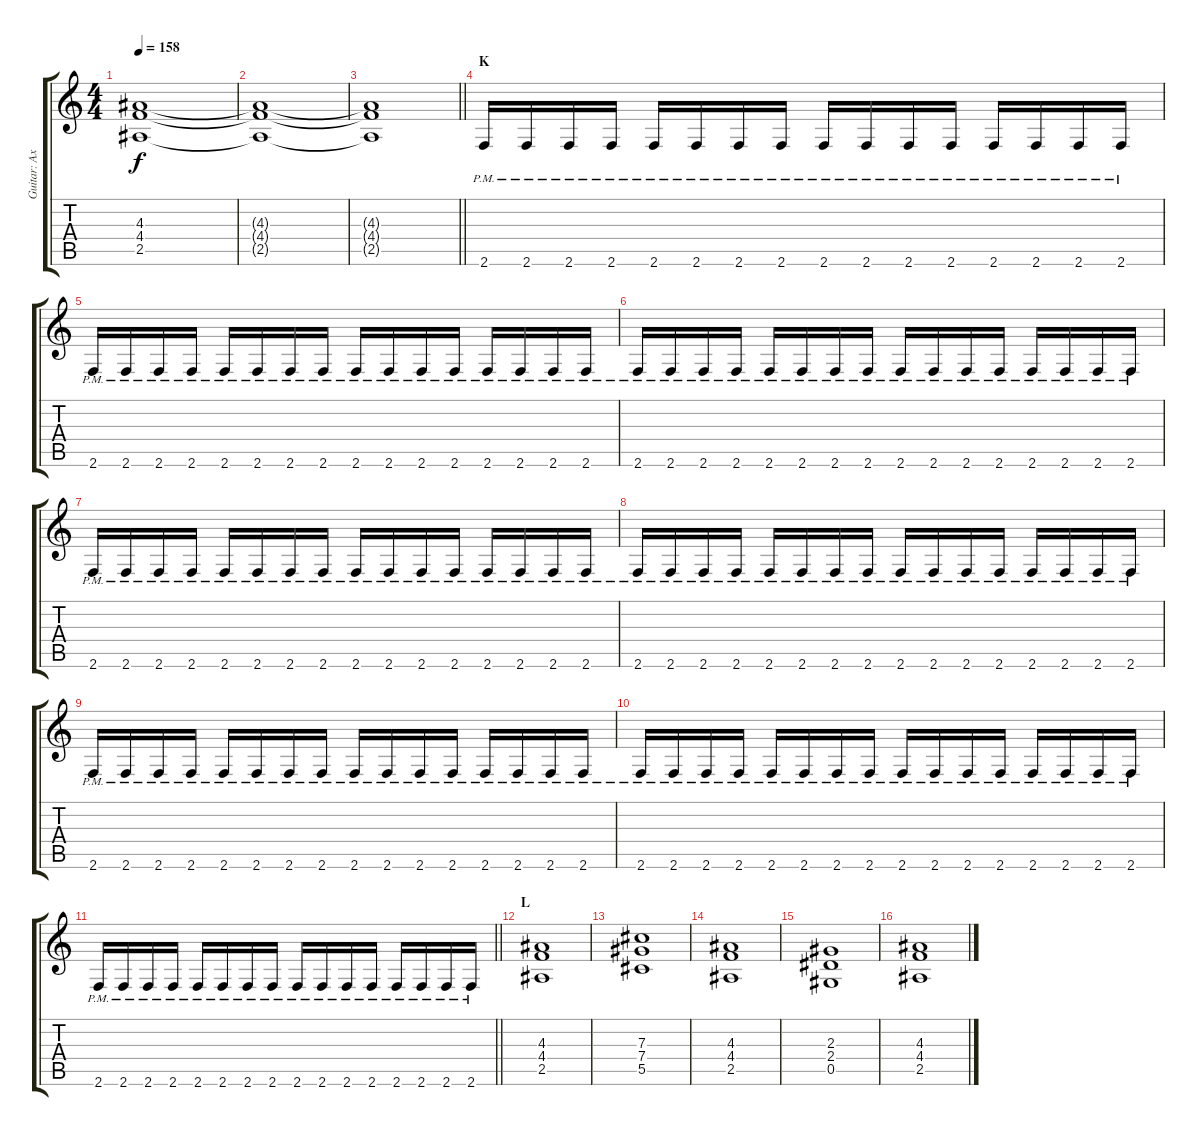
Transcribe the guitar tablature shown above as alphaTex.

\track ("Guitar: Axel" "Guitar: Ax") {instrument distortionguitar}
\staff {score tabs}
\tuning (Eb4 Bb3 Gb3 Db3 Ab2 Eb2) {hide}
\ts (4 4)
\tempo 158
\clef g2
\ks c
(4.3{t} 4.4{t} 2.5{t}).1{dy f} |
(4.3{t} 4.4{t} 2.5{t}).1 |
\barLineRight lightlight
(4.3{t} 4.4{t} 2.5{t}).1 |
\section ("" "K")
2.6{pm}.16 2.6{pm}.16 2.6{pm}.16 2.6{pm}.16 2.6{pm}.16 2.6{pm}.16 2.6{pm}.16 2.6{pm}.16 2.6{pm}.16 2.6{pm}.16 2.6{pm}.16 2.6{pm}.16 2.6{pm}.16 2.6{pm}.16 2.6{pm}.16 2.6{pm}.16 |
2.6{pm}.16 2.6{pm}.16 2.6{pm}.16 2.6{pm}.16 2.6{pm}.16 2.6{pm}.16 2.6{pm}.16 2.6{pm}.16 2.6{pm}.16 2.6{pm}.16 2.6{pm}.16 2.6{pm}.16 2.6{pm}.16 2.6{pm}.16 2.6{pm}.16 2.6{pm}.16 |
2.6{pm}.16 2.6{pm}.16 2.6{pm}.16 2.6{pm}.16 2.6{pm}.16 2.6{pm}.16 2.6{pm}.16 2.6{pm}.16 2.6{pm}.16 2.6{pm}.16 2.6{pm}.16 2.6{pm}.16 2.6{pm}.16 2.6{pm}.16 2.6{pm}.16 2.6{pm}.16 |
2.6{pm}.16 2.6{pm}.16 2.6{pm}.16 2.6{pm}.16 2.6{pm}.16 2.6{pm}.16 2.6{pm}.16 2.6{pm}.16 2.6{pm}.16 2.6{pm}.16 2.6{pm}.16 2.6{pm}.16 2.6{pm}.16 2.6{pm}.16 2.6{pm}.16 2.6{pm}.16 |
2.6{pm}.16 2.6{pm}.16 2.6{pm}.16 2.6{pm}.16 2.6{pm}.16 2.6{pm}.16 2.6{pm}.16 2.6{pm}.16 2.6{pm}.16 2.6{pm}.16 2.6{pm}.16 2.6{pm}.16 2.6{pm}.16 2.6{pm}.16 2.6{pm}.16 2.6{pm}.16 |
2.6{pm}.16 2.6{pm}.16 2.6{pm}.16 2.6{pm}.16 2.6{pm}.16 2.6{pm}.16 2.6{pm}.16 2.6{pm}.16 2.6{pm}.16 2.6{pm}.16 2.6{pm}.16 2.6{pm}.16 2.6{pm}.16 2.6{pm}.16 2.6{pm}.16 2.6{pm}.16 |
2.6{pm}.16 2.6{pm}.16 2.6{pm}.16 2.6{pm}.16 2.6{pm}.16 2.6{pm}.16 2.6{pm}.16 2.6{pm}.16 2.6{pm}.16 2.6{pm}.16 2.6{pm}.16 2.6{pm}.16 2.6{pm}.16 2.6{pm}.16 2.6{pm}.16 2.6{pm}.16 |
\barLineRight lightlight
2.6{pm}.16 2.6{pm}.16 2.6{pm}.16 2.6{pm}.16 2.6{pm}.16 2.6{pm}.16 2.6{pm}.16 2.6{pm}.16 2.6{pm}.16 2.6{pm}.16 2.6{pm}.16 2.6{pm}.16 2.6{pm}.16 2.6{pm}.16 2.6{pm}.16 2.6{pm}.16 |
\section ("" "L")
(4.3 4.4 2.5).1 |
(7.3 7.4 5.5).1 |
(4.3 4.4 2.5).1 |
(2.3 2.4 0.5).1 |
(4.3 4.4 2.5).1
